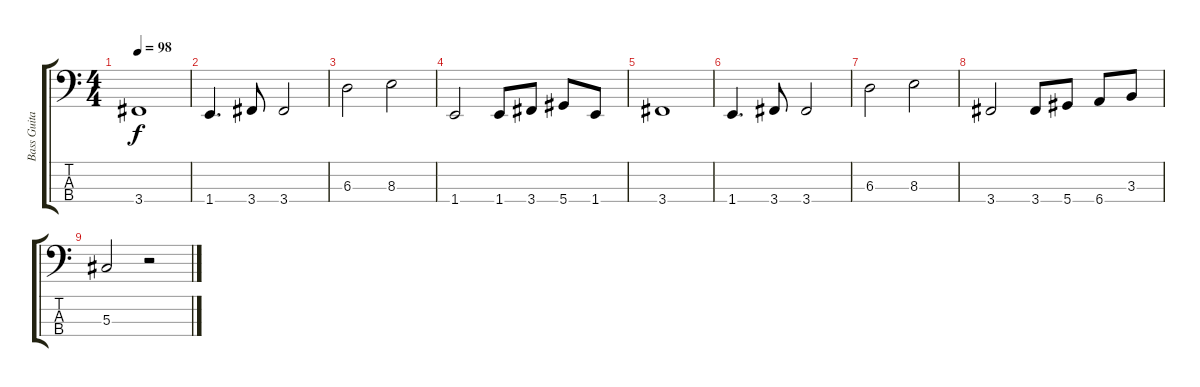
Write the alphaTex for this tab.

\track ("Bass Guitar" "Bass Guita") {instrument electricbassfinger}
\staff {score tabs}
\tuning (Gb2 Db2 Ab1 Eb1) {hide}
\ts (4 4)
\tempo 98
\clef f4
\ks c
3.4.1{dy f} |
1.4.4{d} 3.4.8 3.4.2 |
6.3.2 8.3.2 |
1.4.2 1.4.8 3.4.8 5.4.8 1.4.8 |
3.4.1 |
1.4.4{d} 3.4.8 3.4.2 |
6.3.2 8.3.2 |
3.4.2 3.4.8 5.4.8 6.4.8 3.3.8 |
5.3.2 r.2
